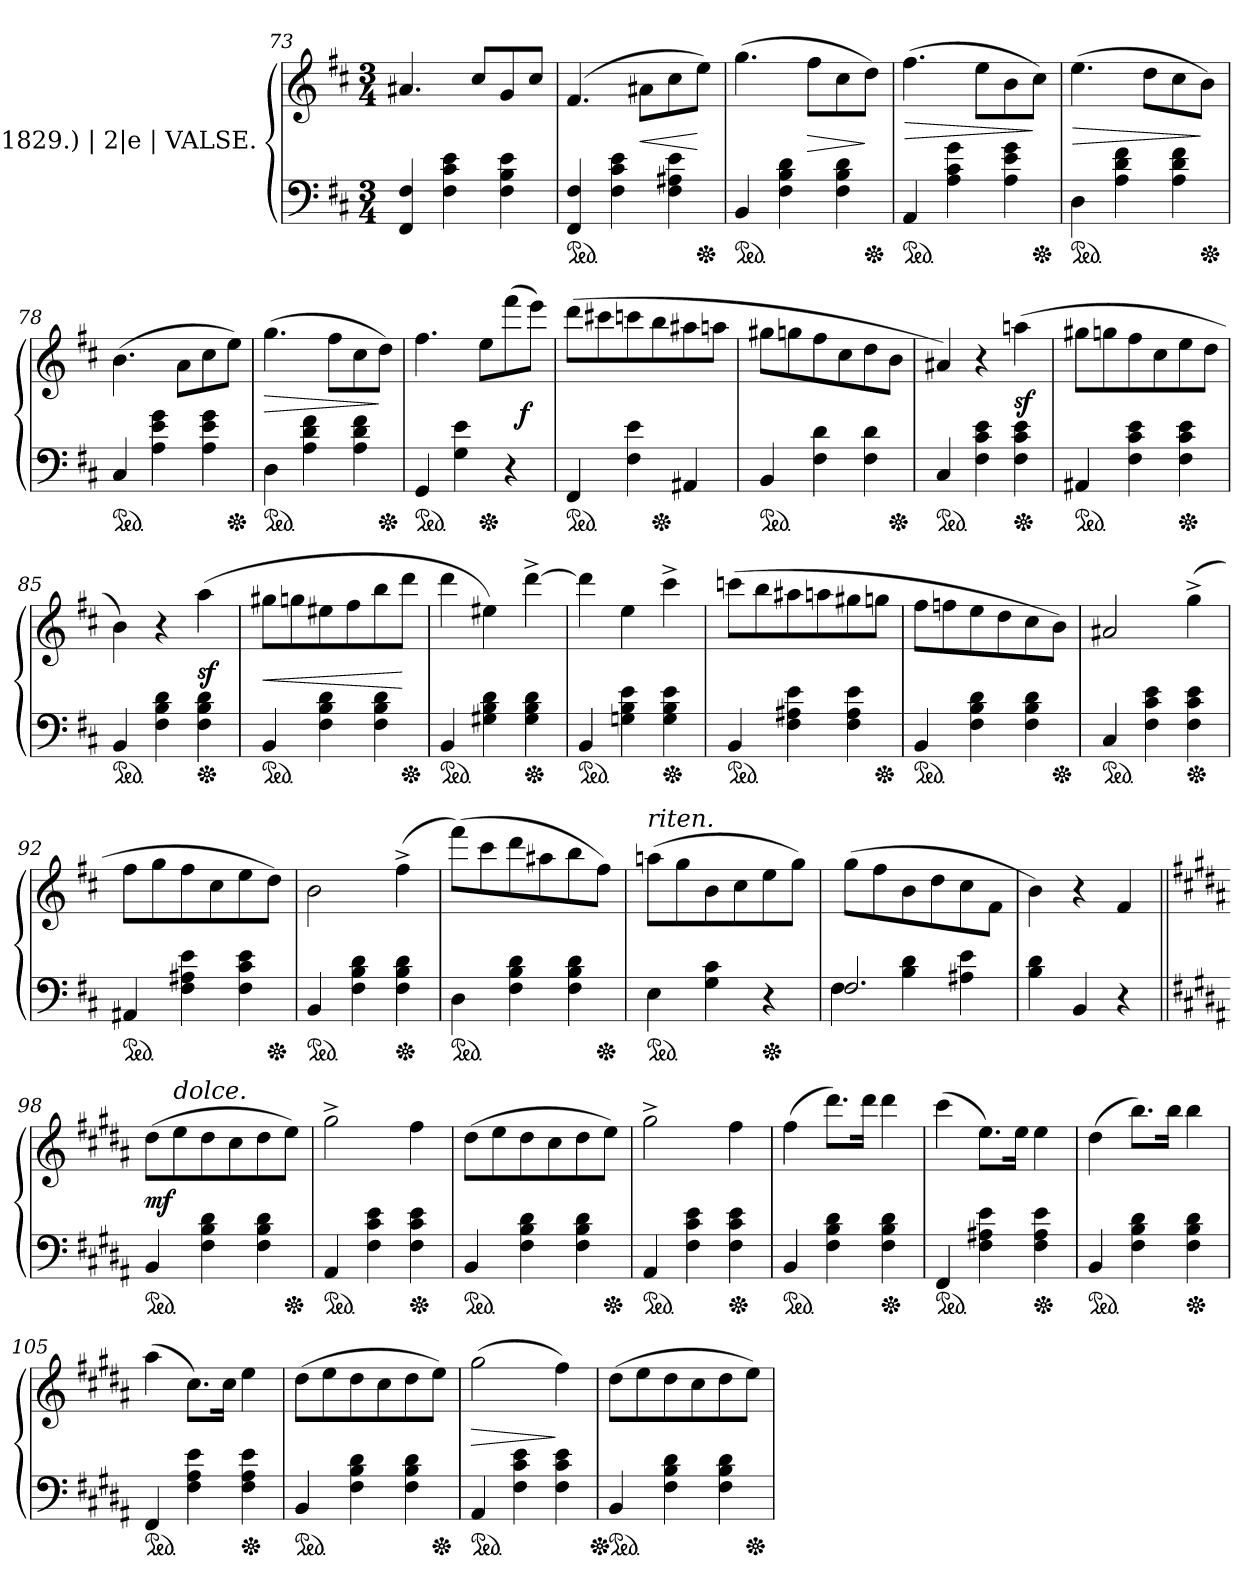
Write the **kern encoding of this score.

**kern	**kern	**dynam
*part1	*part1	*part1
*staff2	*staff1	*staff1/2
*I"(1829.) | 2|e | VALSE.	*	*
*clefF4	*clefG2	*
*k[f#c#]	*k[f#c#]	*
*M3/4	*M3/4	*
=73	=73	=73
4FF# 4F#	4.a#X	.
4F# 4c# 4e	.	.
.	8cc#L	.
4F# 4B 4e	8g	.
.	8cc#J	.
=74	=74	=74
*ped	*	*
4FF# 4F#	(>4.f#	.
4F# 4c# 4e	.	.
.	8a#XL	<
4F# 4A#X 4e	8cc#	.
*Xped	*	*
.	8eeJ)	[
=75	=75	=75
*ped	*	*
4BB	(>4.gg	.
4F# 4B 4d	.	.
.	8ff#L	>
4F# 4B 4d	8cc#	.
*Xped	*	*
.	8ddJ)	]
=76	=76	=76
*ped	*	*
4AA	(>4.ff#	>
4A 4c# 4g	.	.
.	8eeL	.
4A 4e 4g	8b	.
*Xped	*	*
.	8cc#J)	]
=77	=77	=77
*ped	*	*
4D	(>4.ee	>
4A 4d 4f#	.	.
.	8ddL	.
4A 4d 4f#	8cc#	.
*Xped	*	*
.	8bJ)	]
=78	=78	=78
*ped	*	*
4C#	(>4.b	.
4A 4e 4g	.	.
.	8aL	.
4A 4e 4g	8cc#	.
*Xped	*	*
.	8eeJ)	.
=79	=79	=79
*ped	*	*
4D	(>4.gg	>
4A 4d 4f#	.	.
.	8ff#L	.
4A 4d 4f#	8cc#	.
*Xped	*	*
.	8ddJ)	]
=80	=80	=80
*ped	*	*
4GG	4.ff#	.
4G 4e	.	.
*Xped	*	*
.	8eeL	.
4r	(>8fff#	.
!	!	!LO:DY:rj
.	8eeeJ)	f
=81	=81	=81
*ped	*	*
4FF#	(>8dddL	.
.	8ccc#X	.
4F# 4e	8cccn	.
*Xped	*	*
.	8bb	.
4AA#X	8aa#X	.
.	8aanJ	.
=82	=82	=82
*ped	*	*
4BB	8gg#XL	.
.	8ggn	.
4F# 4d	8ff#	.
.	8cc#	.
4F# 4d	8dd	.
*Xped	*	*
.	8bJ	.
=83	=83	=83
*ped	*	*
4C#	4a#X)	.
4F# 4c# 4e	4r	.
*Xped	*	*
4F# 4c# 4e	(>4aan	sf
=84	=84	=84
*ped	*	*
4AA#X	8gg#XL	.
.	8ggn	.
4F# 4c# 4e	8ff#	.
.	8cc#	.
*Xped	*	*
4F# 4c# 4e	8ee	.
.	8ddJ	.
=85	=85	=85
*ped	*	*
4BB	4b)	.
4F# 4B 4d	4r	.
*Xped	*	*
4F# 4B 4d	(>4aa	sf
=86	=86	=86
*ped	*	*
4BB	8gg#XL	<
.	8ggn	.
4F# 4B 4d	8ee#X	.
.	8ff#	.
4F# 4B 4d	8bb	.
*Xped	*	*
.	8dddJ	[
=87	=87	=87
*ped	*	*
4BB	4ddd	.
4G#X 4B 4d	4ee#X)	.
*Xped	*	*
4G# 4B 4d	[4ddd^<	.
=88	=88	=88
*ped	*	*
4BB	4ddd]	.
4Gn 4B 4e	4ee	.
*Xped	*	*
4G 4B 4e	4ccc#^<	.
=89	=89	=89
*ped	*	*
4BB	(>8cccnL	.
.	8bb	.
4F# 4A#X 4e	8aa#X	.
.	8aan	.
4F# 4A# 4e	8gg#X	.
*Xped	*	*
.	8ggnJ	.
=90	=90	=90
*ped	*	*
4BB	8ff#L	.
.	8ffn	.
4F# 4B 4d	8ee	.
.	8dd	.
4F# 4B 4d	8cc#	.
*Xped	*	*
.	8bJ)	.
=91	=91	=91
*ped	*	*
4C#	2a#X	.
4F# 4c# 4e	.	.
*Xped	*	*
4F# 4c# 4e	(>4gg^<	.
=92	=92	=92
*ped	*	*
4AA#X	8ff#L	.
.	8gg	.
4F# 4A#X 4e	8ff#	.
.	8cc#	.
4F# 4c# 4e	8ee	.
*Xped	*	*
.	8ddJ)	.
=93	=93	=93
*ped	*	*
4BB	2b	.
4F# 4B 4d	.	.
*Xped	*	*
4F# 4B 4d	(>4ff#^<	.
=94	=94	=94
*ped	*	*
4D	(>8fff#L)	.
.	8ccc#	.
4F# 4B 4d	8ddd	.
.	8aa#X	.
4F# 4B 4d	8bb	.
*Xped	*	*
.	8ff#J)	.
=95	=95	=95
!	!LO:TX:a:i:t=riten.	!
*ped	*	*
4E	(>8aanL	.
.	8gg	.
4G 4c#	8b	.
.	8cc#	.
*Xped	*	*
4r	8ee	.
.	8ggJ)	.
=96	=96	=96
*^	*	*
2.F#	4F#	(>8ggL	.
.	.	8ff#	.
.	4B 4d	8b	.
.	.	8dd	.
.	4A#X 4e	8cc#	.
.	.	8f#J	.
*v	*v	*	*
=97	=97	=97
4B 4d	4b)	.
4BB	4r	.
4r	4f#	.
=98||	=98||	=98||
*k[f#c#g#d#a#]	*k[f#c#g#d#a#]	*
*ped	*	*
4BB	(>8dd#L	mf
!	!LO:TX:a:i:t=dolce.	!
.	8ee	.
4F# 4B 4d#	8dd#	.
.	8cc#	.
4F# 4B 4d#	8dd#	.
*Xped	*	*
.	8eeJ)	.
=99	=99	=99
*ped	*	*
4AA#	2gg#^<	.
4F# 4c# 4e	.	.
*Xped	*	*
4F# 4c# 4e	4ff#	.
=100	=100	=100
*ped	*	*
4BB	(>8dd#L	.
.	8ee	.
4F# 4B 4d#	8dd#	.
.	8cc#	.
4F# 4B 4d#	8dd#	.
*Xped	*	*
.	8eeJ)	.
=101	=101	=101
*ped	*	*
4AA#	2gg#^<	.
4F# 4c# 4e	.	.
*Xped	*	*
4F# 4c# 4e	4ff#	.
=102	=102	=102
*ped	*	*
4BB	(>4ff#	.
4F# 4B 4d#	8.ddd#L)	.
.	16ddd#Jk	.
*Xped	*	*
4F# 4B 4d#	4ddd#	.
=103	=103	=103
*ped	*	*
4FF#	(>4ccc#	.
4F# 4A#X 4e	8.eeL)	.
.	16eeJk	.
*Xped	*	*
4F# 4A# 4e	4ee	.
=104	=104	=104
*ped	*	*
4BB	(>4dd#	.
4F# 4B 4d#	8.bbL)	.
.	16bbJk	.
*Xped	*	*
4F# 4B 4d#	4bb	.
=105	=105	=105
*ped	*	*
4FF#	(>4aa#	.
4F# 4A# 4e	8.cc#L)	.
.	16cc#Jk	.
*Xped	*	*
4F# 4A# 4e	4ee	.
=106	=106	=106
*ped	*	*
4BB	(>8dd#L	.
.	8ee	.
4F# 4B 4d#	8dd#	.
.	8cc#	.
4F# 4B 4d#	8dd#	.
*Xped	*	*
.	8eeJ)	.
=107	=107	=107
*ped	*	*
4AA#	(>2gg#	>
4F# 4c# 4e	.	.
4F# 4c# 4e	4ff#)	]
=108	=108	=108
*Xped	*	*
*ped	*	*
4BB	(>8dd#L	.
.	8ee	.
4F# 4B 4d#	8dd#	.
.	8cc#	.
4F# 4B 4d#	8dd#	.
*Xped	*	*
.	8eeJ)	.
=	=	=
*-	*-	*-
